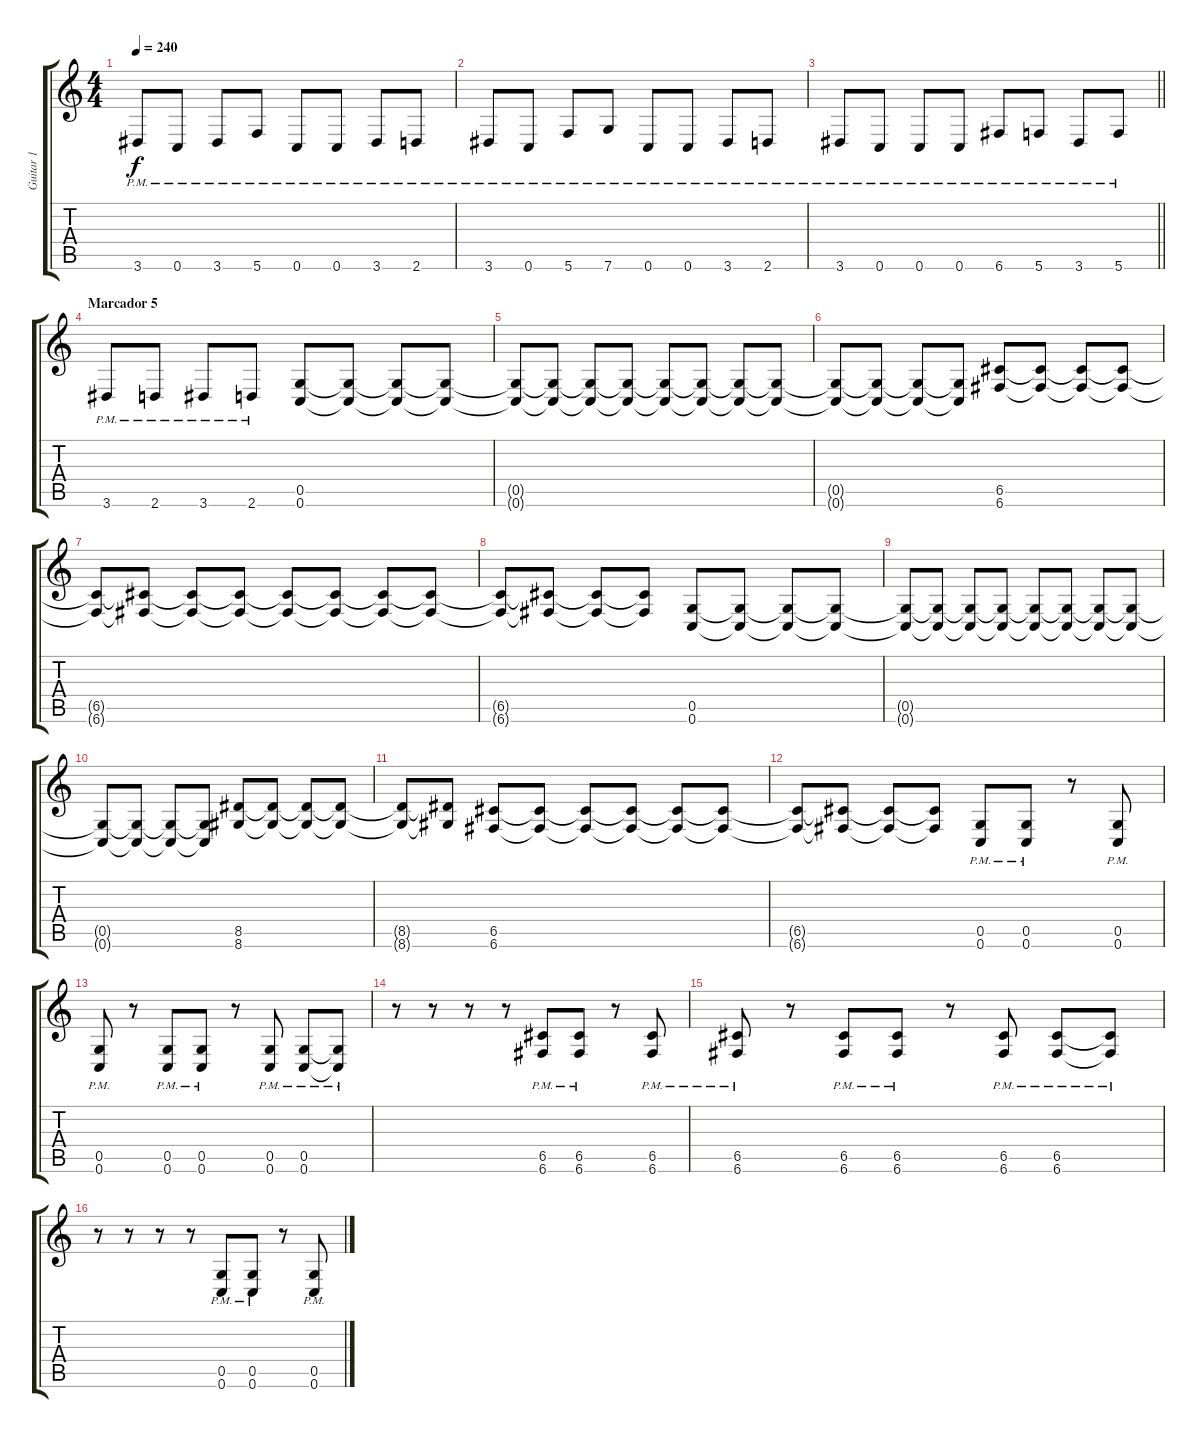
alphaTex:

\track ("Guitar 1" "Guitar 1") {instrument distortionguitar}
\staff {score tabs}
\tuning (D4 A3 F3 C3 G2 C2) {hide}
\ts (4 4)
\tempo 240
\clef g2
\ks c
3.6{pm}.8{dy f} 0.6{pm}.8 3.6{pm}.8 5.6{pm}.8 0.6{pm}.8 0.6{pm}.8 3.6{pm}.8 2.6{pm}.8 |
3.6{pm}.8 0.6{pm}.8 5.6{pm}.8 7.6{pm}.8 0.6{pm}.8 0.6{pm}.8 3.6{pm}.8 2.6{pm}.8 |
\barLineRight lightlight
3.6{pm}.8 0.6{pm}.8 0.6{pm}.8 0.6{pm}.8 6.6{pm}.8 5.6{pm}.8 3.6{pm}.8 5.6{pm}.8 |
\section ("" "Marcador 5")
3.6{pm}.8 2.6{pm}.8 3.6{pm}.8 2.6{pm}.8 (0.5 0.6).8 (0.5{t} 0.6{t}).8 (0.5{t} 0.6{t}).8 (0.5{t} 0.6{t}).8 |
(0.5{t} 0.6{t}).8 (0.5{t} 0.6{t}).8 (0.5{t} 0.6{t}).8 (0.5{t} 0.6{t}).8 (0.5{t} 0.6{t}).8 (0.5{t} 0.6{t}).8 (0.5{t} 0.6{t}).8 (0.5{t} 0.6{t}).8 |
(0.5{t} 0.6{t}).8 (0.5{t} 0.6{t}).8 (0.5{t} 0.6{t}).8 (0.5{t} 0.6{t}).8 (6.5 6.6).8 (6.5{t} 6.6{t}).8 (6.5{t} 6.6{t}).8 (6.5{t} 6.6{t}).8 |
(6.5{t} 6.6{t}).8 (6.5{t} 6.6{t}).8 (6.5{t} 6.6{t}).8 (6.5{t} 6.6{t}).8 (6.5{t} 6.6{t}).8 (6.5{t} 6.6{t}).8 (6.5{t} 6.6{t}).8 (6.5{t} 6.6{t}).8 |
(6.5{t} 6.6{t}).8 (6.5{t} 6.6{t}).8 (6.5{t} 6.6{t}).8 (6.5{t} 6.6{t}).8 (0.5 0.6).8 (0.5{t} 0.6{t}).8 (0.5{t} 0.6{t}).8 (0.5{t} 0.6{t}).8 |
(0.5{t} 0.6{t}).8 (0.5{t} 0.6{t}).8 (0.5{t} 0.6{t}).8 (0.5{t} 0.6{t}).8 (0.5{t} 0.6{t}).8 (0.5{t} 0.6{t}).8 (0.5{t} 0.6{t}).8 (0.5{t} 0.6{t}).8 |
(0.5{t} 0.6{t}).8 (0.5{t} 0.6{t}).8 (0.5{t} 0.6{t}).8 (0.5{t} 0.6{t}).8 (8.5 8.6).8 (8.5{t} 8.6{t}).8 (8.5{t} 8.6{t}).8 (8.5{t} 8.6{t}).8 |
(8.5{t} 8.6{t}).8 (8.5{t} 8.6{t}).8 (6.5 6.6).8 (6.5{t} 6.6{t}).8 (6.5{t} 6.6{t}).8 (6.5{t} 6.6{t}).8 (6.5{t} 6.6{t}).8 (6.5{t} 6.6{t}).8 |
(6.5{t} 6.6{t}).8 (6.5{t} 6.6{t}).8 (6.5{t} 6.6{t}).8 (6.5{t} 6.6{t}).8 (0.5{pm} 0.6{pm}).8 (0.5{pm} 0.6{pm}).8 r.8 (0.5{pm} 0.6{pm}).8 |
(0.5{pm} 0.6{pm}).8 r.8 (0.5{pm} 0.6{pm}).8 (0.5{pm} 0.6{pm}).8 r.8 (0.5{pm} 0.6{pm}).8 (0.5{pm} 0.6{pm}).8 (0.5{pm t} 0.6{pm t}).8 |
r.8 r.8 r.8 r.8 (6.5{pm} 6.6{pm}).8 (6.5{pm} 6.6{pm}).8 r.8 (6.5{pm} 6.6{pm}).8 |
(6.5{pm} 6.6{pm}).8 r.8 (6.5{pm} 6.6{pm}).8 (6.5{pm} 6.6{pm}).8 r.8 (6.5{pm} 6.6{pm}).8 (6.5{pm} 6.6{pm}).8 (6.5{pm t} 6.6{pm t}).8 |
r.8 r.8 r.8 r.8 (0.5{pm} 0.6{pm}).8 (0.5{pm} 0.6{pm}).8 r.8 (0.5{pm} 0.6{pm}).8
